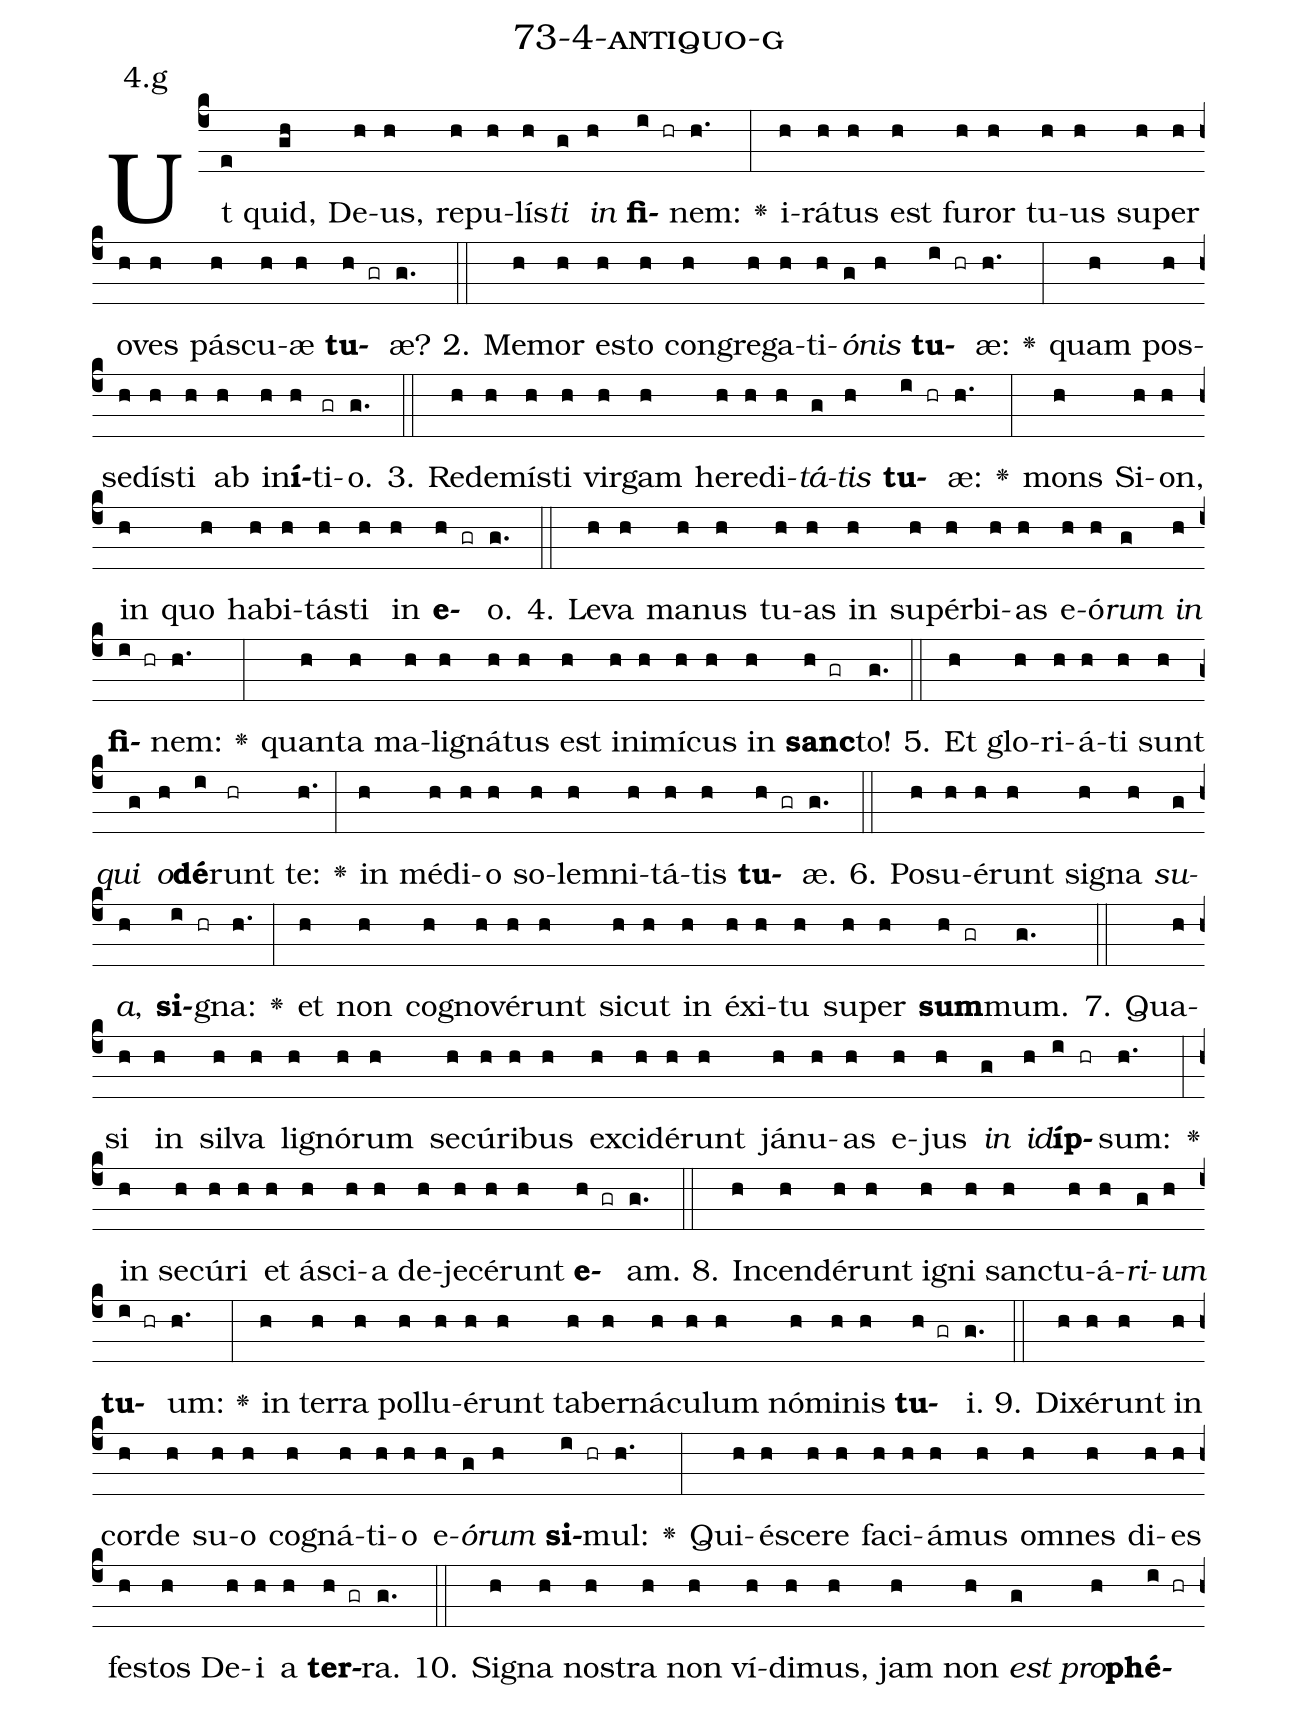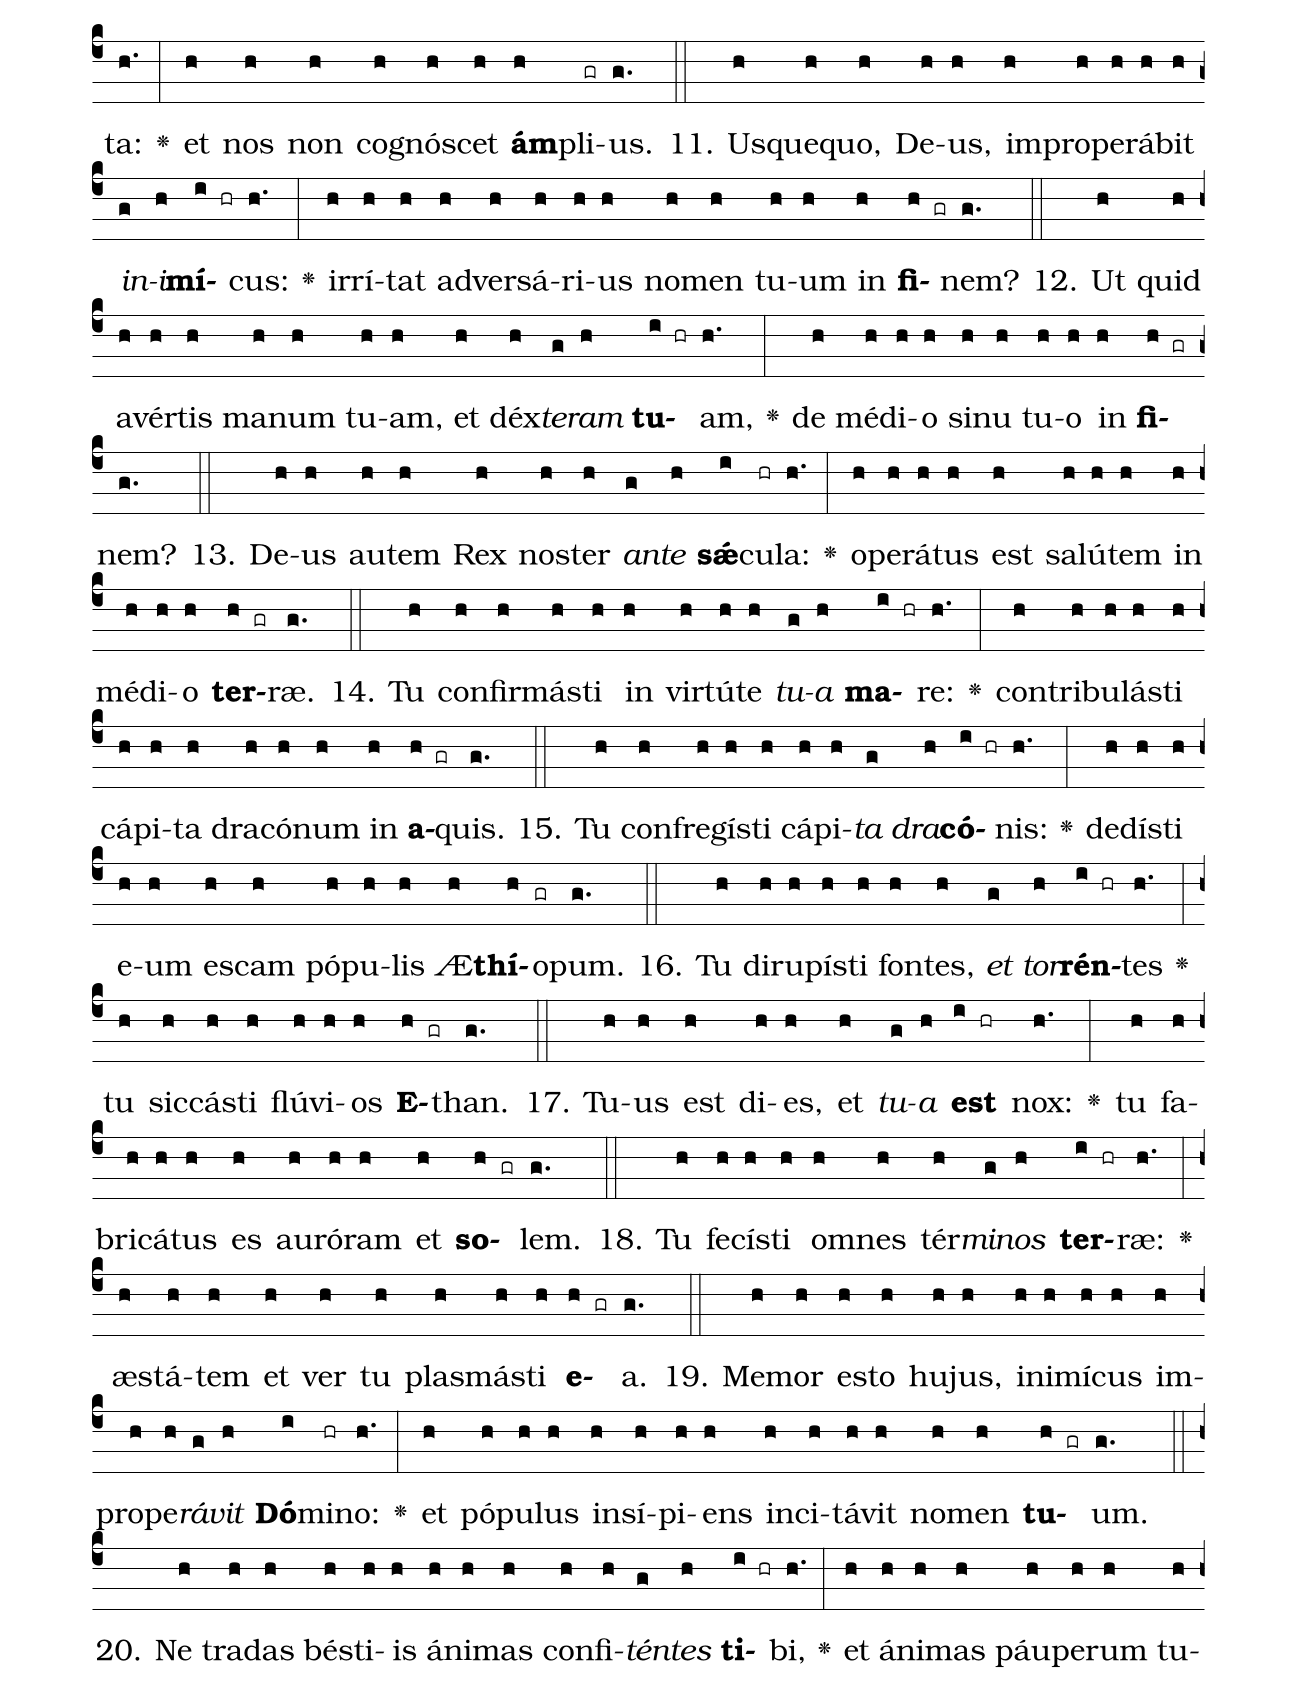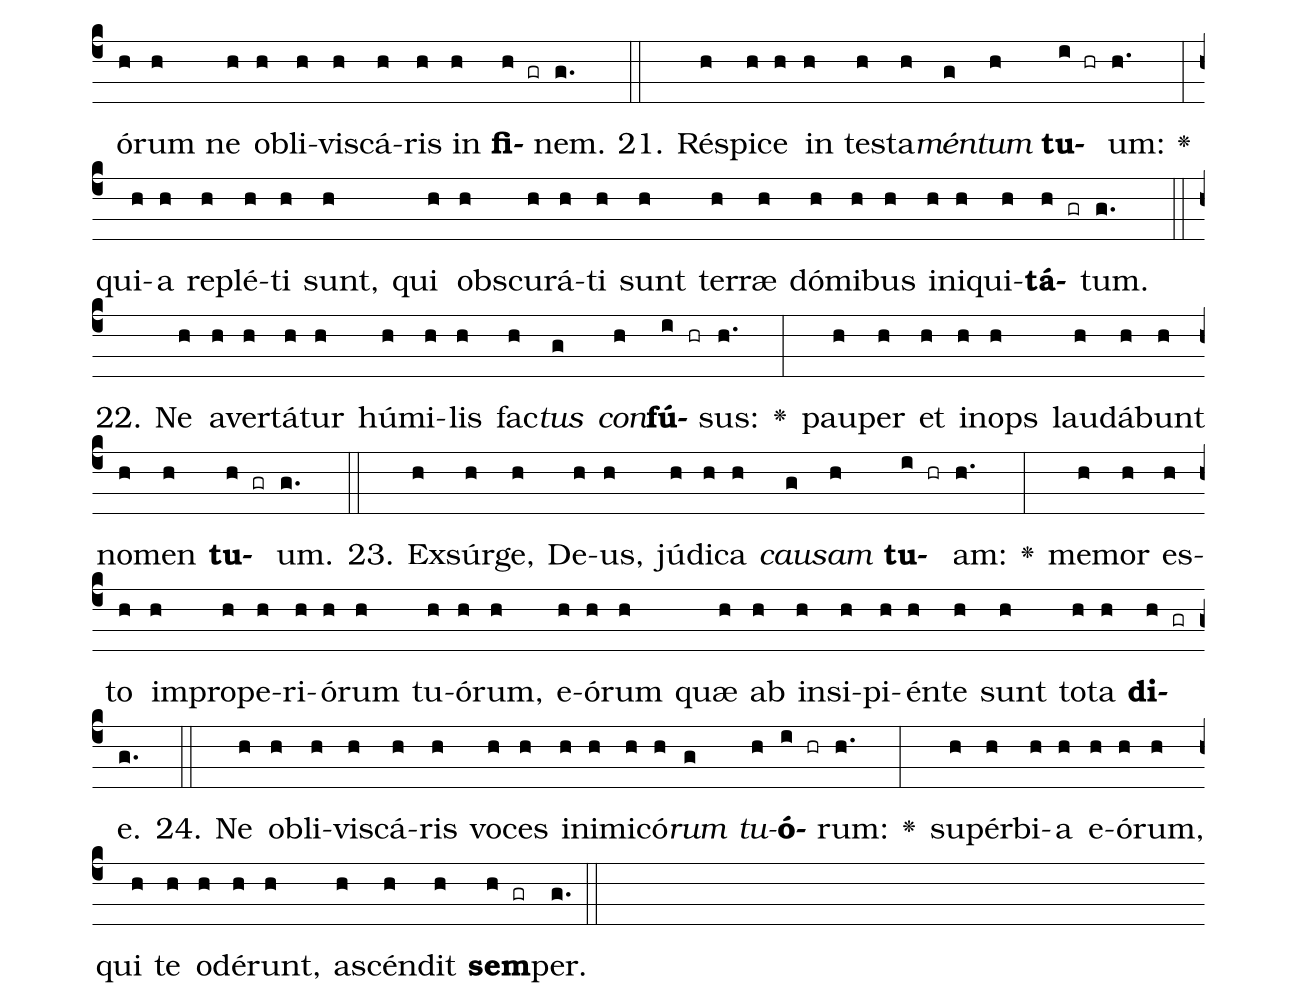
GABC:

name: 73-4-antiquo-g;
annotation: 4.g;
%%
(c4)Ut(e) quid,(gh) De(h)us,(h) re(h)pu(h)lís(h)<i>ti</i>(g) <i>in</i>(h) <b>fi</b>(i hr)nem:(h.) <v>\greheightstar</v>(:) i(h)rá(h)tus(h) est(h) fu(h)ror(h) tu(h)us(h) su(h)per(h) o(h)ves(h) pás(h)cu(h)æ(h) <b>tu</b>(h gr)æ?(g.) (::)
2. Me(h)mor(h) es(h)to(h) con(h)gre(h)ga(h)ti(h)<i>ó</i>(g)<i>nis</i>(h) <b>tu</b>(i hr)æ:(h.) <v>\greheightstar</v>(:) quam(h) pos(h)se(h)dís(h)ti(h) ab(h) in(h)<b>í</b>(h)ti(gr)o.(g.) (::)
3. Red(h)e(h)mís(h)ti(h) vir(h)gam(h) he(h)re(h)di(h)<i>tá</i>(g)<i>tis</i>(h) <b>tu</b>(i hr)æ:(h.) <v>\greheightstar</v>(:) mons(h) Si(h)on,(h) in(h) quo(h) ha(h)bi(h)tás(h)ti(h) in(h) <b>e</b>(h gr)o.(g.) (::)
4. Le(h)va(h) ma(h)nus(h) tu(h)as(h) in(h) su(h)pér(h)bi(h)as(h) e(h)ó(h)<i>rum</i>(g) <i>in</i>(h) <b>fi</b>(i hr)nem:(h.) <v>\greheightstar</v>(:) quan(h)ta(h) ma(h)li(h)gná(h)tus(h) est(h) in(h)i(h)mí(h)cus(h) in(h) <b>sanc</b>(h gr)to!(g.) (::)
5. Et(h) glo(h)ri(h)á(h)ti(h) sunt(h) <i>qui</i>(g) <i>o</i>(h)<b>dé</b>(i)runt(hr) te:(h.) <v>\greheightstar</v>(:) in(h) mé(h)di(h)o(h) so(h)lem(h)ni(h)tá(h)tis(h) <b>tu</b>(h gr)æ.(g.) (::)
6. Po(h)su(h)é(h)runt(h) si(h)gna(h) <i>su</i>(g)<i>a</i>,(h) <b>si</b>(i hr)gna:(h.) <v>\greheightstar</v>(:) et(h) non(h) co(h)gno(h)vé(h)runt(h) sic(h)ut(h) in(h) éx(h)i(h)tu(h) su(h)per(h) <b>sum</b>(h gr)mum.(g.) (::)
7. Qua(h)si(h) in(h) sil(h)va(h) li(h)gnó(h)rum(h) se(h)cú(h)ri(h)bus(h) ex(h)ci(h)dé(h)runt(h) já(h)nu(h)as(h) e(h)jus(h) <i>in</i>(g) <i>id</i>(h)<b>íp</b>(i hr)sum:(h.) <v>\greheightstar</v>(:) in(h) se(h)cú(h)ri(h) et(h) á(h)sci(h)a(h) de(h)je(h)cé(h)runt(h) <b>e</b>(h gr)am.(g.) (::)
8. In(h)cen(h)dé(h)runt(h) i(h)gni(h) sanc(h)tu(h)á(h)<i>ri</i>(g)<i>um</i>(h) <b>tu</b>(i hr)um:(h.) <v>\greheightstar</v>(:) in(h) ter(h)ra(h) pol(h)lu(h)é(h)runt(h) ta(h)ber(h)ná(h)cu(h)lum(h) nó(h)mi(h)nis(h) <b>tu</b>(h gr)i.(g.) (::)
9. Di(h)xé(h)runt(h) in(h) cor(h)de(h) su(h)o(h) co(h)gná(h)ti(h)o(h) e(h)<i>ó</i>(g)<i>rum</i>(h) <b>si</b>(i hr)mul:(h.) <v>\greheightstar</v>(:) Qui(h)é(h)sce(h)re(h) fa(h)ci(h)á(h)mus(h) om(h)nes(h) di(h)es(h) fes(h)tos(h) De(h)i(h) a(h) <b>ter</b>(h gr)ra.(g.) (::)
10. Si(h)gna(h) nos(h)tra(h) non(h) ví(h)di(h)mus,(h) jam(h) non(h) <i>est</i>(g) <i>pro</i>(h)<b>phé</b>(i hr)ta:(h.) <v>\greheightstar</v>(:) et(h) nos(h) non(h) co(h)gnó(h)scet(h) <b>ám</b>(h)pli(gr)us.(g.) (::)
11. Us(h)que(h)quo,(h) De(h)us,(h) im(h)pro(h)pe(h)rá(h)bit(h) <i>in</i>(g)<i>i</i>(h)<b>mí</b>(i hr)cus:(h.) <v>\greheightstar</v>(:) ir(h)rí(h)tat(h) ad(h)ver(h)sá(h)ri(h)us(h) no(h)men(h) tu(h)um(h) in(h) <b>fi</b>(h gr)nem?(g.) (::)
12. Ut(h) quid(h) a(h)vér(h)tis(h) ma(h)num(h) tu(h)am,(h) et(h) déx(h)<i>te</i>(g)<i>ram</i>(h) <b>tu</b>(i hr)am,(h.) <v>\greheightstar</v>(:) de(h) mé(h)di(h)o(h) si(h)nu(h) tu(h)o(h) in(h) <b>fi</b>(h gr)nem?(g.) (::)
13. De(h)us(h) au(h)tem(h) Rex(h) nos(h)ter(h) <i>an</i>(g)<i>te</i>(h) <b>sǽ</b>(i)cu(hr)la:(h.) <v>\greheightstar</v>(:) o(h)pe(h)rá(h)tus(h) est(h) sa(h)lú(h)tem(h) in(h) mé(h)di(h)o(h) <b>ter</b>(h gr)ræ.(g.) (::)
14. Tu(h) con(h)fir(h)más(h)ti(h) in(h) vir(h)tú(h)te(h) <i>tu</i>(g)<i>a</i>(h) <b>ma</b>(i hr)re:(h.) <v>\greheightstar</v>(:) con(h)tri(h)bu(h)lás(h)ti(h) cá(h)pi(h)ta(h) dra(h)có(h)num(h) in(h) <b>a</b>(h gr)quis.(g.) (::)
15. Tu(h) con(h)fre(h)gís(h)ti(h) cá(h)pi(h)<i>ta</i>(g) <i>dra</i>(h)<b>có</b>(i hr)nis:(h.) <v>\greheightstar</v>(:) de(h)dís(h)ti(h) e(h)um(h) es(h)cam(h) pó(h)pu(h)lis(h) Æ(h)<b>thí</b>(h)o(gr)pum.(g.) (::)
16. Tu(h) di(h)ru(h)pís(h)ti(h) fon(h)tes,(h) <i>et</i>(g) <i>tor</i>(h)<b>rén</b>(i hr)tes(h.) <v>\greheightstar</v>(:) tu(h) sic(h)cás(h)ti(h) flú(h)vi(h)os(h) <b>E</b>(h gr)than.(g.) (::)
17. Tu(h)us(h) est(h) di(h)es,(h) et(h) <i>tu</i>(g)<i>a</i>(h) <b>est</b>(i hr) nox:(h.) <v>\greheightstar</v>(:) tu(h) fa(h)bri(h)cá(h)tus(h) es(h) au(h)ró(h)ram(h) et(h) <b>so</b>(h gr)lem.(g.) (::)
18. Tu(h) fe(h)cís(h)ti(h) om(h)nes(h) tér(h)<i>mi</i>(g)<i>nos</i>(h) <b>ter</b>(i hr)ræ:(h.) <v>\greheightstar</v>(:) æs(h)tá(h)tem(h) et(h) ver(h) tu(h) plas(h)más(h)ti(h) <b>e</b>(h gr)a.(g.) (::)
19. Me(h)mor(h) es(h)to(h) hu(h)jus,(h) in(h)i(h)mí(h)cus(h) im(h)pro(h)pe(h)<i>rá</i>(g)<i>vit</i>(h) <b>Dó</b>(i)mi(hr)no:(h.) <v>\greheightstar</v>(:) et(h) pó(h)pu(h)lus(h) in(h)sí(h)pi(h)ens(h) in(h)ci(h)tá(h)vit(h) no(h)men(h) <b>tu</b>(h gr)um.(g.) (::)
20. Ne(h) tra(h)das(h) bés(h)ti(h)is(h) á(h)ni(h)mas(h) con(h)fi(h)<i>tén</i>(g)<i>tes</i>(h) <b>ti</b>(i hr)bi,(h.) <v>\greheightstar</v>(:) et(h) á(h)ni(h)mas(h) páu(h)pe(h)rum(h) tu(h)ó(h)rum(h) ne(h) ob(h)li(h)vis(h)cá(h)ris(h) in(h) <b>fi</b>(h gr)nem.(g.) (::)
21. Ré(h)spi(h)ce(h) in(h) tes(h)ta(h)<i>mén</i>(g)<i>tum</i>(h) <b>tu</b>(i hr)um:(h.) <v>\greheightstar</v>(:) qui(h)a(h) re(h)plé(h)ti(h) sunt,(h) qui(h) obs(h)cu(h)rá(h)ti(h) sunt(h) ter(h)ræ(h) dó(h)mi(h)bus(h) in(h)i(h)qui(h)<b>tá</b>(h gr)tum.(g.) (::)
22. Ne(h) a(h)ver(h)tá(h)tur(h) hú(h)mi(h)lis(h) fac(h)<i>tus</i>(g) <i>con</i>(h)<b>fú</b>(i hr)sus:(h.) <v>\greheightstar</v>(:) pau(h)per(h) et(h) in(h)ops(h) lau(h)dá(h)bunt(h) no(h)men(h) <b>tu</b>(h gr)um.(g.) (::)
23. Ex(h)súr(h)ge,(h) De(h)us,(h) jú(h)di(h)ca(h) <i>cau</i>(g)<i>sam</i>(h) <b>tu</b>(i hr)am:(h.) <v>\greheightstar</v>(:) me(h)mor(h) es(h)to(h) im(h)pro(h)pe(h)ri(h)ó(h)rum(h) tu(h)ó(h)rum,(h) e(h)ó(h)rum(h) quæ(h) ab(h) in(h)si(h)pi(h)én(h)te(h) sunt(h) to(h)ta(h) <b>di</b>(h gr)e.(g.) (::)
24. Ne(h) ob(h)li(h)vis(h)cá(h)ris(h) vo(h)ces(h) in(h)i(h)mi(h)có(h)<i>rum</i>(g) <i>tu</i>(h)<b>ó</b>(i hr)rum:(h.) <v>\greheightstar</v>(:) su(h)pér(h)bi(h)a(h) e(h)ó(h)rum,(h) qui(h) te(h) o(h)dé(h)runt,(h) a(h)scén(h)dit(h) <b>sem</b>(h gr)per.(g.) (::)
